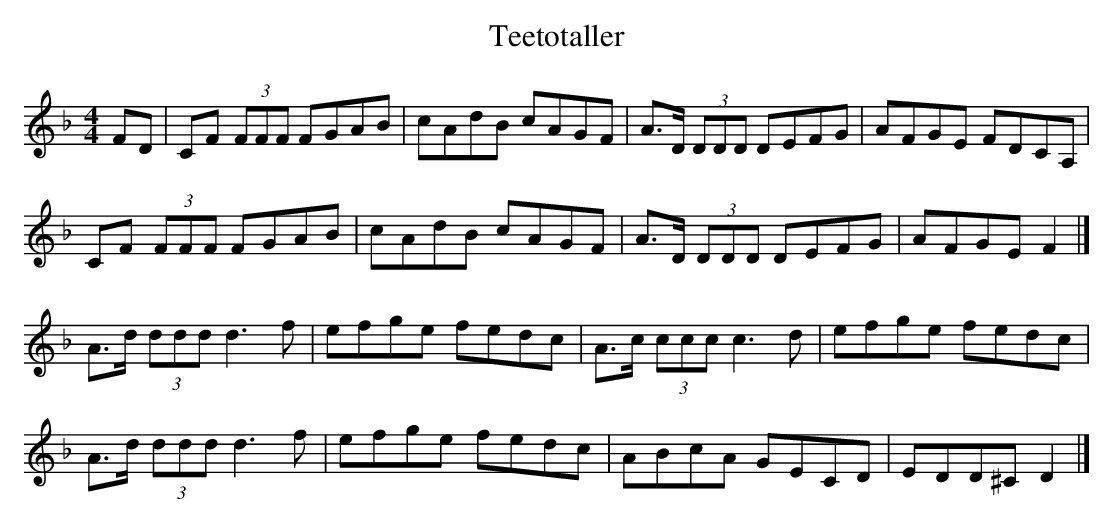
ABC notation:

X:1
T:Teetotaller
M:4/4
L:1/8
K:F
FD|CF (3FFF FGAB|cAdB cAGF|A>D (3DDD DEFG|AFGE FDCA,|
CF (3FFF FGAB|cAdB cAGF|A>D (3DDD DEFG|AFGE F2|]
A>d (3ddd d3 f|efge fedc|A>c (3ccc c3 d|efge fedc|
A>d (3ddd d3 f|efge fedc|ABcA GECD|EDD^C D2|]
